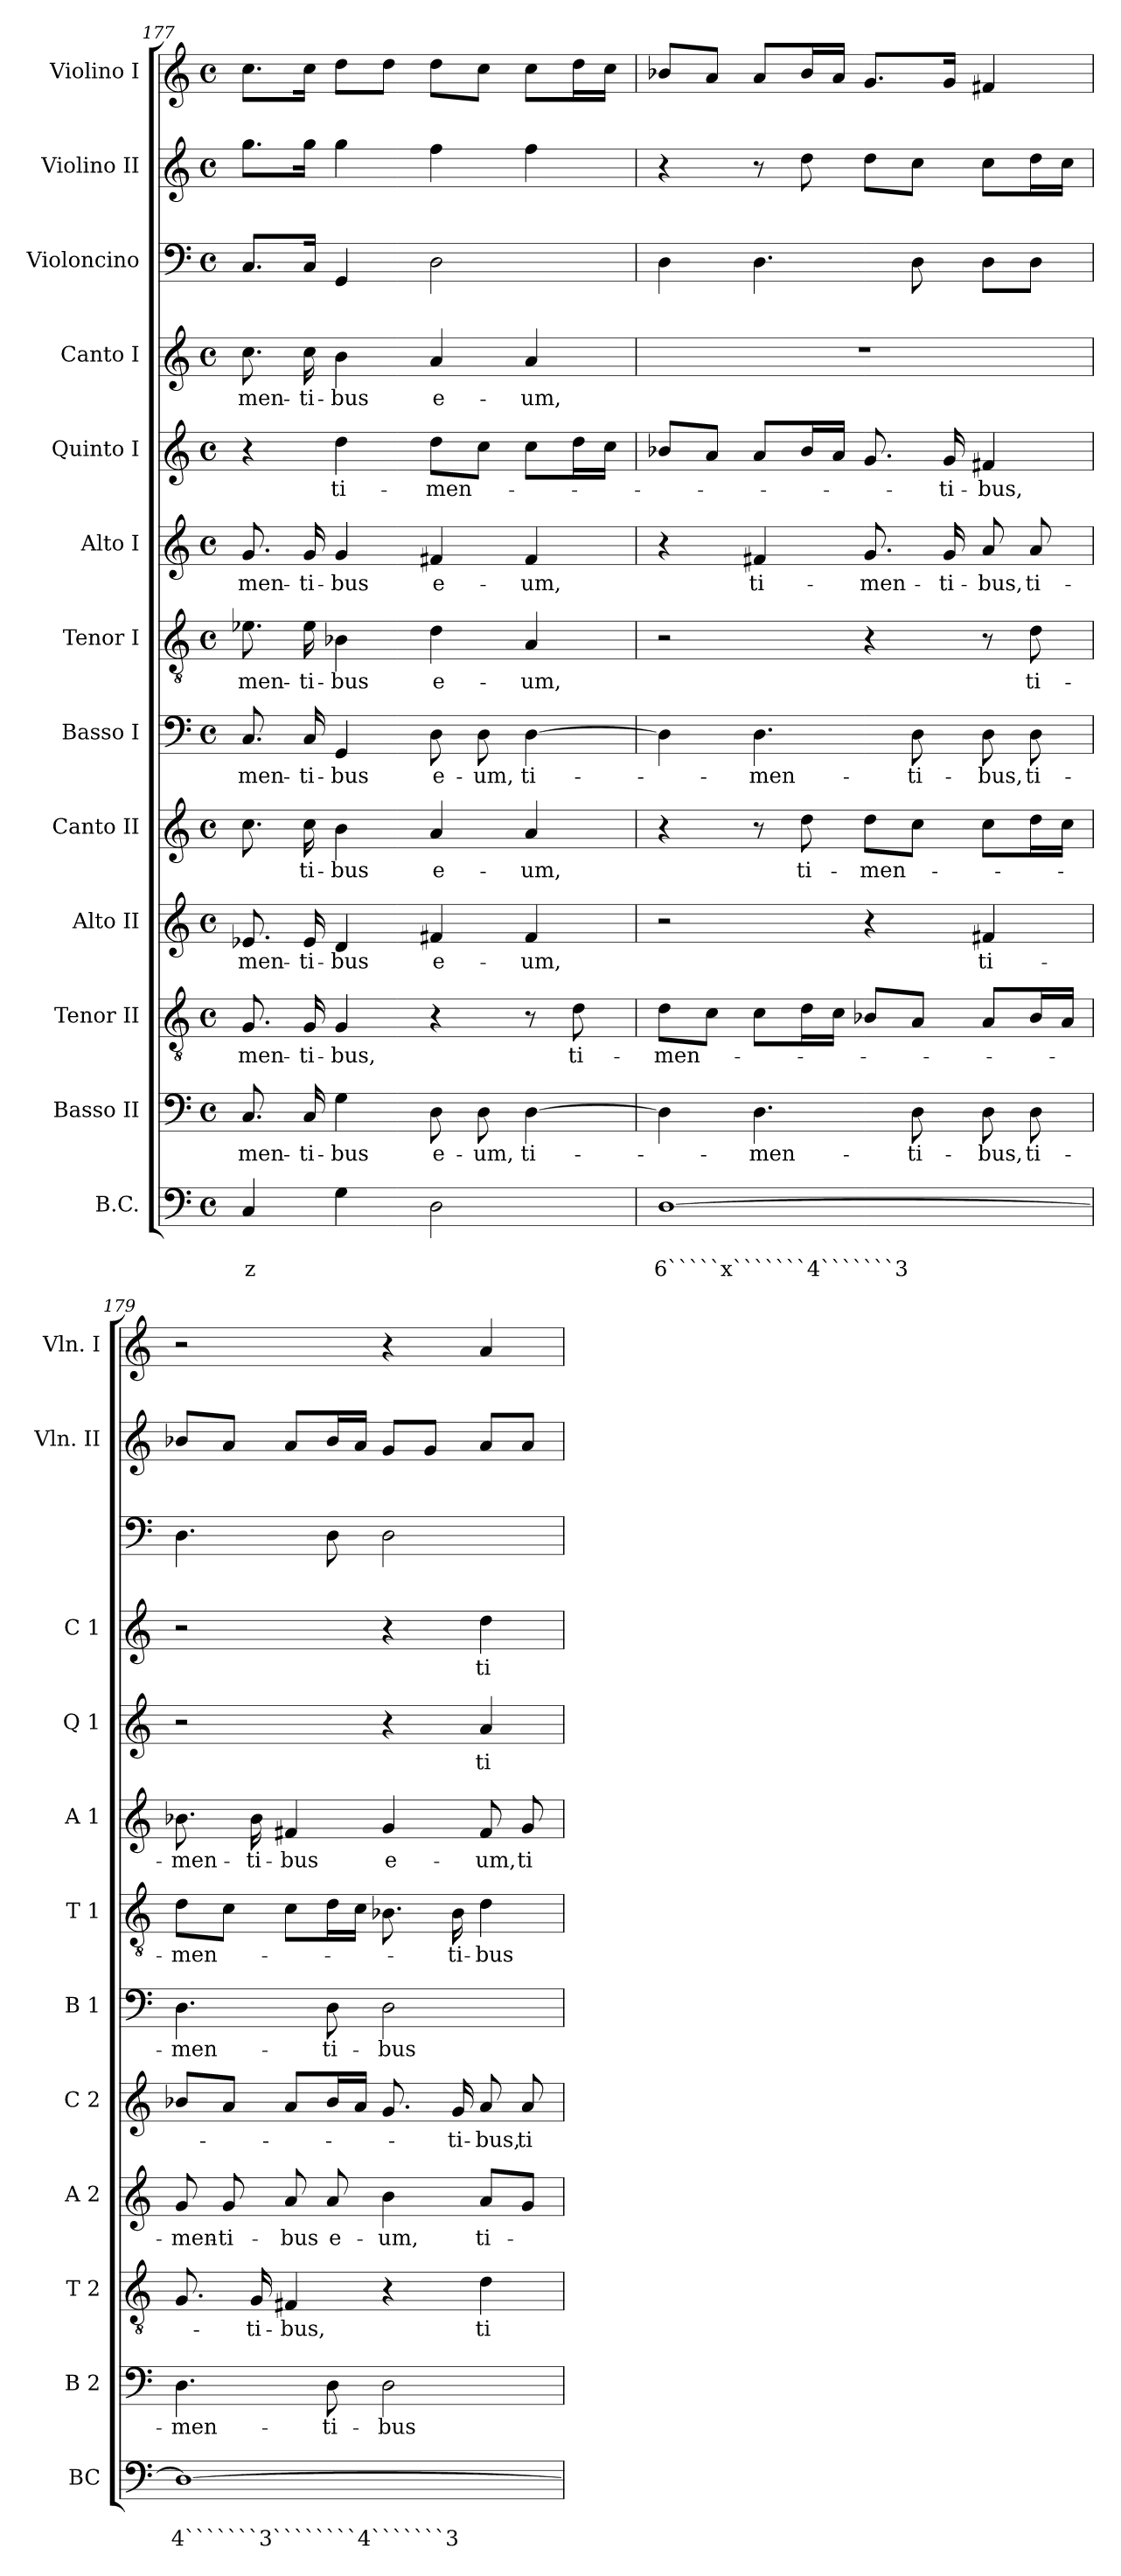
**kern	**text	**text	**kern	**text	**kern	**text	**kern	**text	**kern	**text	**kern	**text	**kern	**text	**kern	**text	**kern	**text	**kern	**text	**kern	**kern	**kern
*part13	*part13	*part13	*part12	*part12	*part11	*part11	*part10	*part10	*part9	*part9	*part8	*part8	*part7	*part7	*part6	*part6	*part5	*part5	*part4	*part4	*part3	*part2	*part1
*staff13	*staff13	*staff13	*staff12	*staff12	*staff11	*staff11	*staff10	*staff10	*staff9	*staff9	*staff8	*staff8	*staff7	*staff7	*staff6	*staff6	*staff5	*staff5	*staff4	*staff4	*staff3	*staff2	*staff1
*I"B.C.	*	*	*I"Basso II	*	*I"Tenor II	*	*I"Alto II	*	*I"Canto II	*	*I"Basso I	*	*I"Tenor I	*	*I"Alto I	*	*I"Quinto I	*	*I"Canto I	*	*I"Violoncino	*I"Violino II	*I"Violino I
*I'BC	*	*	*I'B 2	*	*I'T 2	*	*I'A 2	*	*I'C 2	*	*I'B 1	*	*I'T 1	*	*I'A 1	*	*I'Q 1	*	*I'C 1	*	*	*I'Vln. II	*I'Vln. I
*clefF4	*	*	*clefF4	*	*clefGv2	*	*clefG2	*	*clefG2	*	*clefF4	*	*clefGv2	*	*clefG2	*	*clefG2	*	*clefG2	*	*clefF4	*clefG2	*clefG2
*k[]	*	*	*k[]	*	*k[]	*	*k[]	*	*k[]	*	*k[]	*	*k[]	*	*k[]	*	*k[]	*	*k[]	*	*k[]	*k[]	*k[]
*C:	*	*	*C:	*	*C:	*	*C:	*	*C:	*	*C:	*	*C:	*	*C:	*	*C:	*	*C:	*	*C:	*C:	*C:
*M4/4	*	*	*M4/4	*	*M4/4	*	*M4/4	*	*M4/4	*	*M4/4	*	*M4/4	*	*M4/4	*	*M4/4	*	*M4/4	*	*M4/4	*M4/4	*M4/4
*met(c)	*	*	*met(c)	*	*met(c)	*	*met(c)	*	*met(c)	*	*met(c)	*	*met(c)	*	*met(c)	*	*met(c)	*	*met(c)	*	*met(c)	*met(c)	*met(c)
=177	=177	=177	=177	=177	=177	=177	=177	=177	=177	=177	=177	=177	=177	=177	=177	=177	=177	=177	=177	=177	=177	=177	=177
!	!	!LO:LY:b	!	!	!	!	!	!	!	!	!	!	!	!	!	!	!	!	!	!	!	!	!
!	!	!	!	!LO:LY:b	!	!	!	!	!	!	!	!	!	!	!	!	!	!	!	!	!	!	!
!	!	!	!	!	!	!LO:LY:b	!	!	!	!	!	!	!	!	!	!	!	!	!	!	!	!	!
!	!	!	!	!	!	!	!	!LO:LY:b	!	!	!	!	!	!	!	!	!	!	!	!	!	!	!
!	!	!	!	!	!	!	!	!	!	!	!	!LO:LY:b	!	!	!	!	!	!	!	!	!	!	!
!	!	!	!	!	!	!	!	!	!	!	!	!	!	!LO:LY:b	!	!	!	!	!	!	!	!	!
!	!	!	!	!	!	!	!	!	!	!	!	!	!	!	!	!LO:LY:b	!	!	!	!	!	!	!
!	!	!	!	!	!	!	!	!	!	!	!	!	!	!	!	!	!	!	!	!LO:LY:b	!	!	!
4C/	.	z	8.C/	-men-	8.G/	-men-	8.e-X/	-men-	8.cc\	.	8.C/	-men-	8.e-X\	-men-	8.g/	-men-	4r	.	8.cc\	-men-	8.C/L	8.gg\L	8.cc\L
!	!	!	!	!LO:LY:b	!	!	!	!	!	!	!	!	!	!	!	!	!	!	!	!	!	!	!
!	!	!	!	!	!	!LO:LY:b	!	!	!	!	!	!	!	!	!	!	!	!	!	!	!	!	!
!	!	!	!	!	!	!	!	!LO:LY:b	!	!	!	!	!	!	!	!	!	!	!	!	!	!	!
!	!	!	!	!	!	!	!	!	!	!LO:LY:b	!	!	!	!	!	!	!	!	!	!	!	!	!
!	!	!	!	!	!	!	!	!	!	!	!	!LO:LY:b	!	!	!	!	!	!	!	!	!	!	!
!	!	!	!	!	!	!	!	!	!	!	!	!	!	!LO:LY:b	!	!	!	!	!	!	!	!	!
!	!	!	!	!	!	!	!	!	!	!	!	!	!	!	!	!LO:LY:b	!	!	!	!	!	!	!
!	!	!	!	!	!	!	!	!	!	!	!	!	!	!	!	!	!	!	!	!LO:LY:b	!	!	!
.	.	.	16C/	-ti-	16G/	-ti-	16e-/	-ti-	16cc\	-ti-	16C/	-ti-	16e-\	-ti-	16g/	-ti-	.	.	16cc\	-ti-	16C/Jk	16gg\Jk	16cc\Jk
!	!	!	!	!LO:LY:b	!	!	!	!	!	!	!	!	!	!	!	!	!	!	!	!	!	!	!
!	!	!	!	!	!	!LO:LY:b	!	!	!	!	!	!	!	!	!	!	!	!	!	!	!	!	!
!	!	!	!	!	!	!	!	!LO:LY:b	!	!	!	!	!	!	!	!	!	!	!	!	!	!	!
!	!	!	!	!	!	!	!	!	!	!LO:LY:b	!	!	!	!	!	!	!	!	!	!	!	!	!
!	!	!	!	!	!	!	!	!	!	!	!	!LO:LY:b	!	!	!	!	!	!	!	!	!	!	!
!	!	!	!	!	!	!	!	!	!	!	!	!	!	!LO:LY:b	!	!	!	!	!	!	!	!	!
!	!	!	!	!	!	!	!	!	!	!	!	!	!	!	!	!LO:LY:b	!	!	!	!	!	!	!
!	!	!	!	!	!	!	!	!	!	!	!	!	!	!	!	!	!	!LO:LY:b	!	!	!	!	!
!	!	!	!	!	!	!	!	!	!	!	!	!	!	!	!	!	!	!	!	!LO:LY:b	!	!	!
4G\	.	.	4G\	-bus	4G/	-bus,	4d/	-bus	4b\	-bus	4GG/	-bus	4B-X\	-bus	4g/	-bus	4dd\	ti-	4b\	-bus	4GG/	4gg\	8dd\L
.	.	.	.	.	.	.	.	.	.	.	.	.	.	.	.	.	.	.	.	.	.	.	8dd\J
!	!	!	!	!LO:LY:b	!	!	!	!	!	!	!	!	!	!	!	!	!	!	!	!	!	!	!
!	!	!	!	!	!	!	!	!LO:LY:b	!	!	!	!	!	!	!	!	!	!	!	!	!	!	!
!	!	!	!	!	!	!	!	!	!	!LO:LY:b	!	!	!	!	!	!	!	!	!	!	!	!	!
!	!	!	!	!	!	!	!	!	!	!	!	!LO:LY:b	!	!	!	!	!	!	!	!	!	!	!
!	!	!	!	!	!	!	!	!	!	!	!	!	!	!LO:LY:b	!	!	!	!	!	!	!	!	!
!	!	!	!	!	!	!	!	!	!	!	!	!	!	!	!	!LO:LY:b	!	!	!	!	!	!	!
!	!	!	!	!	!	!	!	!	!	!	!	!	!	!	!	!	!	!LO:LY:b	!	!	!	!	!
!	!	!	!	!	!	!	!	!	!	!	!	!	!	!	!	!	!	!	!	!LO:LY:b	!	!	!
2D\	.	.	8D\	e-	4r	.	4f#X/	e-	4a/	e-	8D\	e-	4d\	e-	4f#X/	e-	8dd\L	-men-	4a/	e-	2D\	4ff\	8dd\L
!	!	!	!	!LO:LY:b	!	!	!	!	!	!	!	!	!	!	!	!	!	!	!	!	!	!	!
!	!	!	!	!	!	!	!	!	!	!	!	!LO:LY:b	!	!	!	!	!	!	!	!	!	!	!
.	.	.	8D\	-um,	.	.	.	.	.	.	8D\	-um,	.	.	.	.	8cc\J	.	.	.	.	.	8cc\J
!	!	!	!	!LO:LY:b	!	!	!	!	!	!	!	!	!	!	!	!	!	!	!	!	!	!	!
!	!	!	!	!	!	!	!	!LO:LY:b	!	!	!	!	!	!	!	!	!	!	!	!	!	!	!
!	!	!	!	!	!	!	!	!	!	!LO:LY:b	!	!	!	!	!	!	!	!	!	!	!	!	!
!	!	!	!	!	!	!	!	!	!	!	!	!LO:LY:b	!	!	!	!	!	!	!	!	!	!	!
!	!	!	!	!	!	!	!	!	!	!	!	!	!	!LO:LY:b	!	!	!	!	!	!	!	!	!
!	!	!	!	!	!	!	!	!	!	!	!	!	!	!	!	!LO:LY:b	!	!	!	!	!	!	!
!	!	!	!	!	!	!	!	!	!	!	!	!	!	!	!	!	!	!	!	!LO:LY:b	!	!	!
.	.	.	[4D\	ti-	8r	.	4f#/	-um,	4a/	-um,	[4D\	ti-	4A/	-um,	4f#/	-um,	8cc\L	.	4a/	-um,	.	4ff\	8cc\L
!	!	!	!	!	!	!LO:LY:b	!	!	!	!	!	!	!	!	!	!	!	!	!	!	!	!	!
.	.	.	.	.	8d\	ti-	.	.	.	.	.	.	.	.	.	.	16dd\L	.	.	.	.	.	16dd\L
.	.	.	.	.	.	.	.	.	.	.	.	.	.	.	.	.	16cc\JJ	.	.	.	.	.	16cc\JJ
!!LO:PB:g=z
=178	=178	=178	=178	=178	=178	=178	=178	=178	=178	=178	=178	=178	=178	=178	=178	=178	=178	=178	=178	=178	=178	=178	=178
!	!	!LO:LY:b	!	!	!	!	!	!	!	!	!	!	!	!	!	!	!	!	!	!	!	!	!
!	!	!	!	!	!	!LO:LY:b	!	!	!	!	!	!	!	!	!	!	!	!	!	!	!	!	!
[1D	.	6`````x```````4```````3	4D\]	.	8d\L	-men-	2r	.	4r	.	4D\]	.	2r	.	4r	.	8b-X/L	.	1r	.	4D\	4r	8b-X/L
.	.	.	.	.	8c\J	.	.	.	.	.	.	.	.	.	.	.	8a/J	.	.	.	.	.	8a/J
!	!	!	!	!LO:LY:b	!	!	!	!	!	!	!	!	!	!	!	!	!	!	!	!	!	!	!
!	!	!	!	!	!	!	!	!	!	!	!	!LO:LY:b	!	!	!	!	!	!	!	!	!	!	!
!	!	!	!	!	!	!	!	!	!	!	!	!	!	!	!	!LO:LY:b	!	!	!	!	!	!	!
.	.	.	4.D\	-men-	8c\L	.	.	.	8r	.	4.D\	-men-	.	.	4f#X/	ti-	8a/L	.	.	.	4.D\	8r	8a/L
!	!	!	!	!	!	!	!	!	!	!LO:LY:b	!	!	!	!	!	!	!	!	!	!	!	!	!
.	.	.	.	.	16d\L	.	.	.	8dd\	ti-	.	.	.	.	.	.	16b-/L	.	.	.	.	8dd\	16b-/L
.	.	.	.	.	16c\JJ	.	.	.	.	.	.	.	.	.	.	.	16a/JJ	.	.	.	.	.	16a/JJ
!	!	!	!	!	!	!	!	!	!	!LO:LY:b	!	!	!	!	!	!	!	!	!	!	!	!	!
!	!	!	!	!	!	!	!	!	!	!	!	!	!	!	!	!LO:LY:b	!	!	!	!	!	!	!
.	.	.	.	.	8B-X/L	.	4r	.	8dd\L	-men-	.	.	4r	.	8.g/	-men-	8.g/	.	.	.	.	8dd\L	8.g/L
!	!	!	!	!LO:LY:b	!	!	!	!	!	!	!	!	!	!	!	!	!	!	!	!	!	!	!
!	!	!	!	!	!	!	!	!	!	!	!	!LO:LY:b	!	!	!	!	!	!	!	!	!	!	!
.	.	.	8D\	-ti-	8A/J	.	.	.	8cc\J	.	8D\	-ti-	.	.	.	.	.	.	.	.	8D\	8cc\J	.
!	!	!	!	!	!	!	!	!	!	!	!	!	!	!	!	!LO:LY:b	!	!	!	!	!	!	!
!	!	!	!	!	!	!	!	!	!	!	!	!	!	!	!	!	!	!LO:LY:b	!	!	!	!	!
.	.	.	.	.	.	.	.	.	.	.	.	.	.	.	16g/	-ti-	16g/	-ti-	.	.	.	.	16g/Jk
!	!	!	!	!LO:LY:b	!	!	!	!	!	!	!	!	!	!	!	!	!	!	!	!	!	!	!
!	!	!	!	!	!	!	!	!LO:LY:b	!	!	!	!	!	!	!	!	!	!	!	!	!	!	!
!	!	!	!	!	!	!	!	!	!	!	!	!LO:LY:b	!	!	!	!	!	!	!	!	!	!	!
!	!	!	!	!	!	!	!	!	!	!	!	!	!	!	!	!LO:LY:b	!	!	!	!	!	!	!
!	!	!	!	!	!	!	!	!	!	!	!	!	!	!	!	!	!	!LO:LY:b	!	!	!	!	!
.	.	.	8D\	-bus,	8A/L	.	4f#X/	ti-	8cc\L	.	8D\	-bus,	8r	.	8a/	-bus,	4f#X/	-bus,	.	.	8D\L	8cc\L	4f#X/
!	!	!	!	!LO:LY:b	!	!	!	!	!	!	!	!	!	!	!	!	!	!	!	!	!	!	!
!	!	!	!	!	!	!	!	!	!	!	!	!LO:LY:b	!	!	!	!	!	!	!	!	!	!	!
!	!	!	!	!	!	!	!	!	!	!	!	!	!	!LO:LY:b	!	!	!	!	!	!	!	!	!
!	!	!	!	!	!	!	!	!	!	!	!	!	!	!	!	!LO:LY:b	!	!	!	!	!	!	!
.	.	.	8D\	ti-	16B-/L	.	.	.	16dd\L	.	8D\	ti-	8d\	ti-	8a/	ti-	.	.	.	.	8D\J	16dd\L	.
.	.	.	.	.	16A/JJ	.	.	.	16cc\JJ	.	.	.	.	.	.	.	.	.	.	.	.	16cc\JJ	.
=179	=179	=179	=179	=179	=179	=179	=179	=179	=179	=179	=179	=179	=179	=179	=179	=179	=179	=179	=179	=179	=179	=179	=179
!	!	!LO:LY:b	!	!	!	!	!	!	!	!	!	!	!	!	!	!	!	!	!	!	!	!	!
!	!	!	!	!LO:LY:b	!	!	!	!	!	!	!	!	!	!	!	!	!	!	!	!	!	!	!
!	!	!	!	!	!	!	!	!LO:LY:b	!	!	!	!	!	!	!	!	!	!	!	!	!	!	!
!	!	!	!	!	!	!	!	!	!	!	!	!LO:LY:b	!	!	!	!	!	!	!	!	!	!	!
!	!	!	!	!	!	!	!	!	!	!	!	!	!	!LO:LY:b	!	!	!	!	!	!	!	!	!
!	!	!	!	!	!	!	!	!	!	!	!	!	!	!	!	!LO:LY:b	!	!	!	!	!	!	!
1D_	.	4```````3````````4```````3	4.D\	-men-	8.G/	.	8g/	-men-	8b-X/L	.	4.D\	-men-	8d\L	-men-	8.b-X\	-men-	2r	.	2r	.	4.D\	8b-X/L	2r
!	!	!	!	!	!	!	!	!LO:LY:b	!	!	!	!	!	!	!	!	!	!	!	!	!	!	!
.	.	.	.	.	.	.	8g/	-ti-	8a/J	.	.	.	8c\J	.	.	.	.	.	.	.	.	8a/J	.
!	!	!	!	!	!	!LO:LY:b	!	!	!	!	!	!	!	!	!	!	!	!	!	!	!	!	!
!	!	!	!	!	!	!	!	!	!	!	!	!	!	!	!	!LO:LY:b	!	!	!	!	!	!	!
.	.	.	.	.	16G/	-ti-	.	.	.	.	.	.	.	.	16b-\	-ti-	.	.	.	.	.	.	.
!	!	!	!	!	!	!LO:LY:b	!	!	!	!	!	!	!	!	!	!	!	!	!	!	!	!	!
!	!	!	!	!	!	!	!	!LO:LY:b	!	!	!	!	!	!	!	!	!	!	!	!	!	!	!
!	!	!	!	!	!	!	!	!	!	!	!	!	!	!	!	!LO:LY:b	!	!	!	!	!	!	!
.	.	.	.	.	4F#X/	-bus,	8a/	-bus	8a/L	.	.	.	8c\L	.	4f#X/	-bus	.	.	.	.	.	8a/L	.
!	!	!	!	!LO:LY:b	!	!	!	!	!	!	!	!	!	!	!	!	!	!	!	!	!	!	!
!	!	!	!	!	!	!	!	!LO:LY:b	!	!	!	!	!	!	!	!	!	!	!	!	!	!	!
!	!	!	!	!	!	!	!	!	!	!	!	!LO:LY:b	!	!	!	!	!	!	!	!	!	!	!
.	.	.	8D\	-ti-	.	.	8a/	e-	16b-/L	.	8D\	-ti-	16d\L	.	.	.	.	.	.	.	8D\	16b-/L	.
.	.	.	.	.	.	.	.	.	16a/JJ	.	.	.	16c\JJ	.	.	.	.	.	.	.	.	16a/JJ	.
!	!	!	!	!LO:LY:b	!	!	!	!	!	!	!	!	!	!	!	!	!	!	!	!	!	!	!
!	!	!	!	!	!	!	!	!LO:LY:b	!	!	!	!	!	!	!	!	!	!	!	!	!	!	!
!	!	!	!	!	!	!	!	!	!	!	!	!LO:LY:b	!	!	!	!	!	!	!	!	!	!	!
!	!	!	!	!	!	!	!	!	!	!	!	!	!	!	!	!LO:LY:b	!	!	!	!	!	!	!
.	.	.	2D\	-bus	4r	.	4b\	-um,	8.g/	.	2D\	-bus	8.B-X\	.	4g/	e-	4r	.	4r	.	2D\	8g/L	4r
.	.	.	.	.	.	.	.	.	.	.	.	.	.	.	.	.	.	.	.	.	.	8g/J	.
!	!	!	!	!	!	!	!	!	!	!LO:LY:b	!	!	!	!	!	!	!	!	!	!	!	!	!
!	!	!	!	!	!	!	!	!	!	!	!	!	!	!LO:LY:b	!	!	!	!	!	!	!	!	!
.	.	.	.	.	.	.	.	.	16g/	-ti-	.	.	16B-\	-ti-	.	.	.	.	.	.	.	.	.
!	!	!	!	!	!	!LO:LY:b	!	!	!	!	!	!	!	!	!	!	!	!	!	!	!	!	!
!	!	!	!	!	!	!	!	!LO:LY:b	!	!	!	!	!	!	!	!	!	!	!	!	!	!	!
!	!	!	!	!	!	!	!	!	!	!LO:LY:b	!	!	!	!	!	!	!	!	!	!	!	!	!
!	!	!	!	!	!	!	!	!	!	!	!	!	!	!LO:LY:b	!	!	!	!	!	!	!	!	!
!	!	!	!	!	!	!	!	!	!	!	!	!	!	!	!	!LO:LY:b	!	!	!	!	!	!	!
!	!	!	!	!	!	!	!	!	!	!	!	!	!	!	!	!	!	!LO:LY:b	!	!	!	!	!
!	!	!	!	!	!	!	!	!	!	!	!	!	!	!	!	!	!	!	!	!LO:LY:b	!	!	!
.	.	.	.	.	4d\	ti-	8a/L	ti-	8a/	-bus,	.	.	4d\	-bus	8f#/	-um,	4a/	ti-	4dd\	ti-	.	8a/L	4a/
!	!	!	!	!	!	!	!	!	!	!LO:LY:b	!	!	!	!	!	!	!	!	!	!	!	!	!
!	!	!	!	!	!	!	!	!	!	!	!	!	!	!	!	!LO:LY:b	!	!	!	!	!	!	!
.	.	.	.	.	.	.	8g/J	.	8a/	ti-	.	.	.	.	8g/	ti-	.	.	.	.	.	8a/J	.
=	=	=	=	=	=	=	=	=	=	=	=	=	=	=	=	=	=	=	=	=	=	=	=
*-	*-	*-	*-	*-	*-	*-	*-	*-	*-	*-	*-	*-	*-	*-	*-	*-	*-	*-	*-	*-	*-	*-	*-
